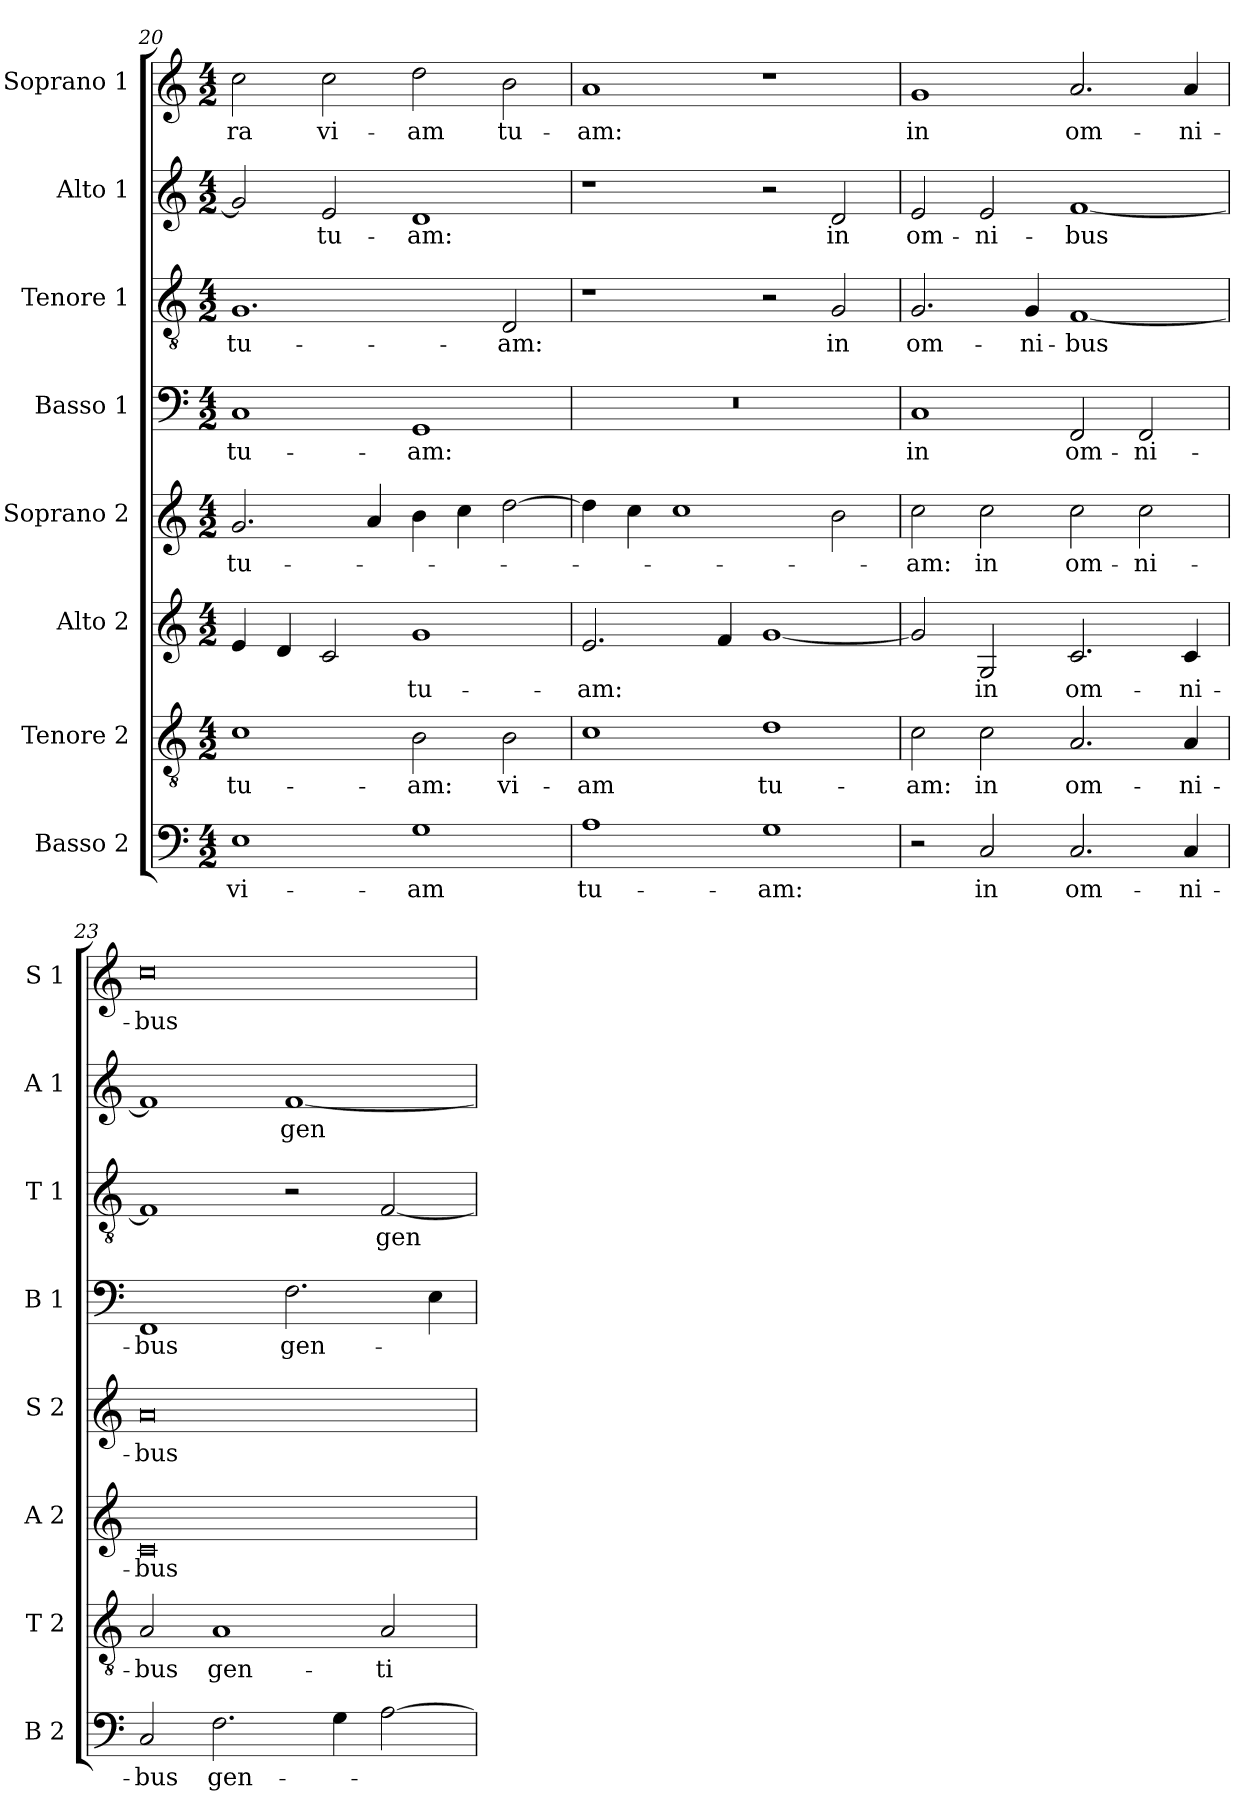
**kern	**text	**kern	**text	**kern	**text	**kern	**text	**kern	**text	**kern	**text	**kern	**text	**kern	**text
*part8	*part8	*part7	*part7	*part6	*part6	*part5	*part5	*part4	*part4	*part3	*part3	*part2	*part2	*part1	*part1
*staff8	*staff8	*staff7	*staff7	*staff6	*staff6	*staff5	*staff5	*staff4	*staff4	*staff3	*staff3	*staff2	*staff2	*staff1	*staff1
*I"Basso 2	*	*I"Tenore 2	*	*I"Alto 2	*	*I"Soprano 2	*	*I"Basso 1	*	*I"Tenore 1	*	*I"Alto 1	*	*I"Soprano 1	*
*I'B 2	*	*I'T 2	*	*I'A 2	*	*I'S 2	*	*I'B 1	*	*I'T 1	*	*I'A 1	*	*I'S 1	*
*clefF4	*	*clefGv2	*	*clefG2	*	*clefG2	*	*clefF4	*	*clefGv2	*	*clefG2	*	*clefG2	*
*k[]	*	*k[]	*	*k[]	*	*k[]	*	*k[]	*	*k[]	*	*k[]	*	*k[]	*
*C:	*	*C:	*	*C:	*	*C:	*	*C:	*	*C:	*	*C:	*	*C:	*
*M4/2	*	*M4/2	*	*M4/2	*	*M4/2	*	*M4/2	*	*M4/2	*	*M4/2	*	*M4/2	*
=20	=20	=20	=20	=20	=20	=20	=20	=20	=20	=20	=20	=20	=20	=20	=20
1E	vi-	1c	tu-	4e/	.	2.g/	tu-	1C	tu-	1.G	tu-	2g/]	.	2cc\	-ra
.	.	.	.	4d/	.	.	.	.	.	.	.	.	.	.	.
.	.	.	.	2c/	.	.	.	.	.	.	.	2e/	tu-	2cc\	vi-
.	.	.	.	.	.	4a/	.	.	.	.	.	.	.	.	.
1G	-am	2B\	-am:	1g	tu-	4b\	.	1GG	-am:	.	.	1d	-am:	2dd\	-am
.	.	.	.	.	.	4cc\	.	.	.	.	.	.	.	.	.
.	.	2B\	vi-	.	.	[2dd\	.	.	.	2D/	-am:	.	.	2b\	tu-
=21	=21	=21	=21	=21	=21	=21	=21	=21	=21	=21	=21	=21	=21	=21	=21
1A	tu-	1c	-am	2.e/	-am:	4dd\]	.	0r	.	1r	.	1r	.	1a	-am:
.	.	.	.	.	.	4cc\	.	.	.	.	.	.	.	.	.
.	.	.	.	.	.	1cc	.	.	.	.	.	.	.	.	.
.	.	.	.	4f/	.	.	.	.	.	.	.	.	.	.	.
1G	-am:	1d	tu-	[1g	.	.	.	.	.	2r	.	2r	.	1r	.
.	.	.	.	.	.	2b\	.	.	.	2G/	in	2d/	in	.	.
=22	=22	=22	=22	=22	=22	=22	=22	=22	=22	=22	=22	=22	=22	=22	=22
2r	.	2c\	-am:	2g/]	.	2cc\	-am:	1C	in	2.G/	om-	2e/	om-	1g	in
2C/	in	2c\	in	2G/	in	2cc\	in	.	.	.	.	2e/	-ni-	.	.
.	.	.	.	.	.	.	.	.	.	4G/	-ni-	.	.	.	.
2.C/	om-	2.A/	om-	2.c/	om-	2cc\	om-	2FF/	om-	[1F	-bus	[1f	-bus	2.a/	om-
.	.	.	.	.	.	2cc\	-ni-	2FF/	-ni-	.	.	.	.	.	.
4C/	-ni-	4A/	-ni-	4c/	-ni-	.	.	.	.	.	.	.	.	4a/	-ni-
=23	=23	=23	=23	=23	=23	=23	=23	=23	=23	=23	=23	=23	=23	=23	=23
2C/	-bus	2A/	-bus	0c	-bus	0a	-bus	1FF	-bus	1F]	.	1f]	.	0cc	-bus
2.F\	gen-	1A	gen-	.	.	.	.	.	.	.	.	.	.	.	.
.	.	.	.	.	.	.	.	2.F\	gen-	2r	.	[1f	gen-	.	.
4G\	.	.	.	.	.	.	.	.	.	.	.	.	.	.	.
[2A\	.	2A/	-ti-	.	.	.	.	.	.	[2F/	gen-	.	.	.	.
.	.	.	.	.	.	.	.	4E\	.	.	.	.	.	.	.
=	=	=	=	=	=	=	=	=	=	=	=	=	=	=	=
*-	*-	*-	*-	*-	*-	*-	*-	*-	*-	*-	*-	*-	*-	*-	*-
